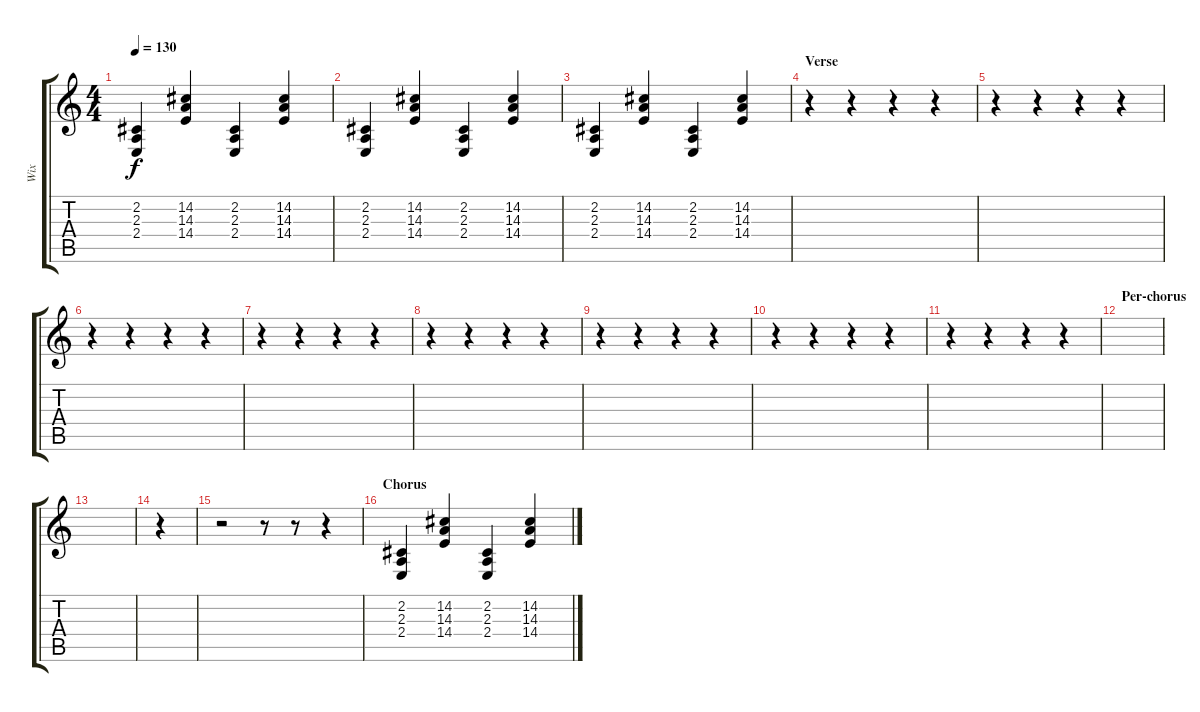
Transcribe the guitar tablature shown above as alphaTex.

\track ("Wix" "Wix") {instrument drawbarorgan}
\staff {score tabs}
\tuning (E4 B3 G3 D3 A2 E2) {hide}
\ts (4 4)
\tempo 130
\clef g2
\ks c
(2.2 2.3 2.4).4{dy f} (14.2 14.3 14.4).4 (2.2 2.3 2.4).4 (14.2 14.3 14.4).4 |
(2.2 2.3 2.4).4 (14.2 14.3 14.4).4 (2.2 2.3 2.4).4 (14.2 14.3 14.4).4 |
(2.2 2.3 2.4).4 (14.2 14.3 14.4).4 (2.2 2.3 2.4).4 (14.2 14.3 14.4).4 |
\section ("" "Verse")
r.4 r.4 r.4 r.4 |
r.4 r.4 r.4 r.4 |
r.4 r.4 r.4 r.4 |
r.4 r.4 r.4 r.4 |
r.4 r.4 r.4 r.4 |
r.4 r.4 r.4 r.4 |
r.4 r.4 r.4 r.4 |
r.4 r.4 r.4 r.4 |
\section ("" "Per-chorus")
|
|
r.4 |
r.2 r.8 r.8 r.4 |
\section ("" "Chorus")
(2.2 2.3 2.4).4 (14.2 14.3 14.4).4 (2.2 2.3 2.4).4 (14.2 14.3 14.4).4
